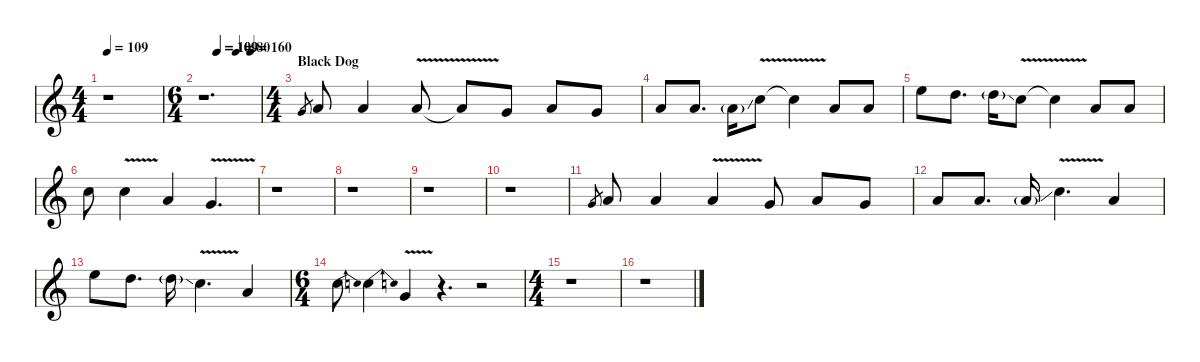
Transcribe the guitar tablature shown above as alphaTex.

\defaultSystemsLayout 4
\hideDynamics
\bracketExtendMode nobrackets
\singleTrackTrackNamePolicy hidden
\multiTrackTrackNamePolicy hidden
\firstSystemTrackNameMode fullname
\firstSystemTrackNameOrientation horizontal
\otherSystemsTrackNameOrientation horizontal
\track ("Voice" "clar.") {defaultSystemsLayout 16 instrument clarinet}
\staff {score}
\tuning (E4 B3 G3 D3 A2 E2)
\ts (4 4)
\tempo 109
\clef g2
\ks c
r.1{dy mf instrument clarinet beam Down} |
\ts (6 4)
\tempo (109 0.2499)
\tempo (109 0.25)
\tempo (80 0.583333)
\tempo (160 0.833333)
r.1{d beam Down} |
\ts (4 4)
\section ("" "Black Dog")
3.1.8{gr beam Up} 5.1.8{dy f beam Up} 5.1.4{beam Up} 5.1{v}.8{beam Up} 5.1{v t}.8{beam Up} 3.1.8{beam Up} 5.1.8{beam Up} 3.1.8{beam Up} |
5.1.8{beam Up} 5.1.8{d beam Up} 5.1{ss g}.16{beam Down} 8.1{v}.8{beam Down} 8.1{v t}.4{beam Down} 10.2.8{beam Up} 10.2.8{beam Up} |
12.1.8{beam Down} 10.1.8{d beam Down} 10.1{ss g}.16{beam Down} 8.1{v}.8{beam Down} 8.1{v t}.4{beam Down} 10.2.8{beam Up} 10.2.8{beam Up} |
8.1.8{beam Down} 8.1{v}.4{beam Down} 10.2.4{beam Up} 8.2{v}.4{d beam Up} |
r.1{beam Down} |
r.1{beam Down} |
r.1{beam Down} |
r.1{beam Down} |
3.1.8{gr dy mf beam Up} 5.1.8{dy f beam Up} 5.1.4{beam Up} 5.1{v}.4{beam Up} 3.1.8{beam Up} 5.1.8{beam Up} 3.1.8{beam Up} |
5.1.8{beam Up} 5.1.8{d beam Up} 5.1{ss g}.16{beam Up} 8.1{v}.4{d beam Down} 10.2.4{beam Up} |
12.1.8{beam Down} 10.1.8{d beam Down} 10.1{ss g}.16{beam Down} 8.1{v}.4{d beam Down} 10.2.4{beam Up} |
\ts (6 4)
8.1{be (bend 0 0 60 1)}.8{beam Down} 8.1{be (bend 0 0 60 1)}.4{beam Down} 8.2{v}.4{beam Up} r.4{d beam Up} r.2{beam Up} |
\ts (4 4)
r.1{beam Down} |
r.1{beam Down}
